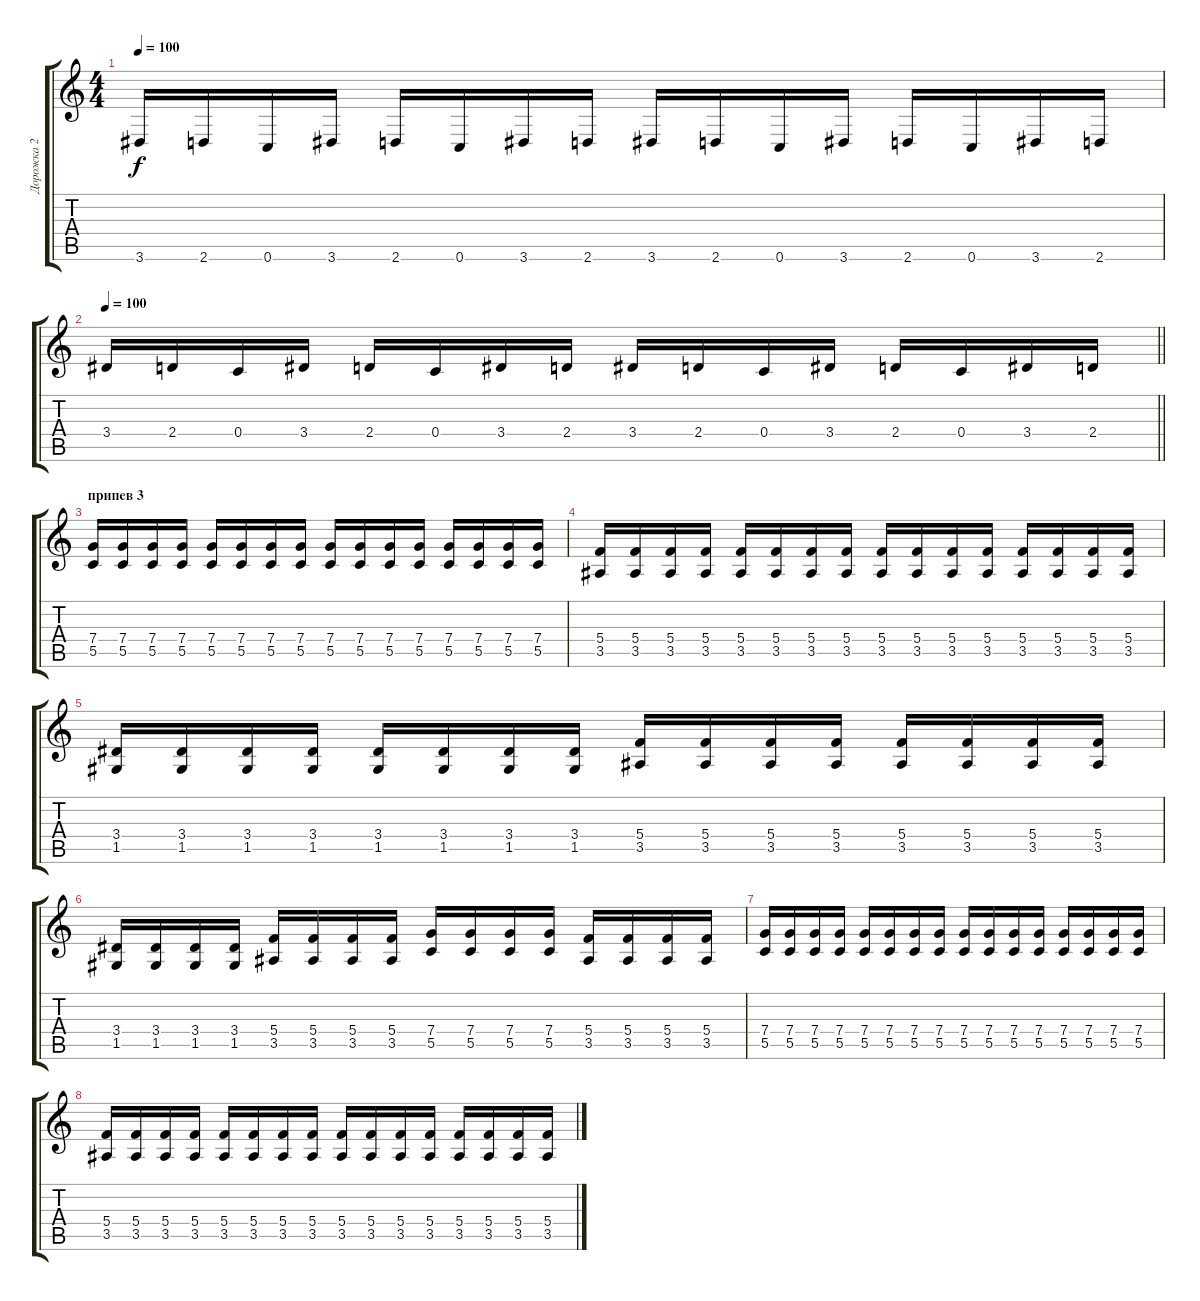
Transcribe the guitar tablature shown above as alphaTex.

\track ("Дорожка 2" "Дорожка 2") {instrument distortionguitar}
\staff {score tabs}
\tuning (D4 A3 F3 C3 G2 C2) {hide}
\ts (4 4)
\tempo 100
\clef g2
\ks c
3.6.16{dy f} 2.6.16 0.6.16 3.6.16 2.6.16 0.6.16 3.6.16 2.6.16 3.6.16 2.6.16 0.6.16 3.6.16 2.6.16 0.6.16 3.6.16 2.6.16 |
\tempo 100
\barLineRight lightlight
3.4.16 2.4.16 0.4.16 3.4.16 2.4.16 0.4.16 3.4.16 2.4.16 3.4.16 2.4.16 0.4.16 3.4.16 2.4.16 0.4.16 3.4.16 2.4.16 |
\section ("" "припев 3")
(7.4 5.5).16 (7.4 5.5).16 (7.4 5.5).16 (7.4 5.5).16 (7.4 5.5).16 (7.4 5.5).16 (7.4 5.5).16 (7.4 5.5).16 (7.4 5.5).16 (7.4 5.5).16 (7.4 5.5).16 (7.4 5.5).16 (7.4 5.5).16 (7.4 5.5).16 (7.4 5.5).16 (7.4 5.5).16 |
(5.4 3.5).16 (5.4 3.5).16 (5.4 3.5).16 (5.4 3.5).16 (5.4 3.5).16 (5.4 3.5).16 (5.4 3.5).16 (5.4 3.5).16 (5.4 3.5).16 (5.4 3.5).16 (5.4 3.5).16 (5.4 3.5).16 (5.4 3.5).16 (5.4 3.5).16 (5.4 3.5).16 (5.4 3.5).16 |
(3.4 1.5).16 (3.4 1.5).16 (3.4 1.5).16 (3.4 1.5).16 (3.4 1.5).16 (3.4 1.5).16 (3.4 1.5).16 (3.4 1.5).16 (5.4 3.5).16 (5.4 3.5).16 (5.4 3.5).16 (5.4 3.5).16 (5.4 3.5).16 (5.4 3.5).16 (5.4 3.5).16 (5.4 3.5).16 |
(3.4 1.5).16 (3.4 1.5).16 (3.4 1.5).16 (3.4 1.5).16 (5.4 3.5).16 (5.4 3.5).16 (5.4 3.5).16 (5.4 3.5).16 (7.4 5.5).16 (7.4 5.5).16 (7.4 5.5).16 (7.4 5.5).16 (5.4 3.5).16 (5.4 3.5).16 (5.4 3.5).16 (5.4 3.5).16 |
(7.4 5.5).16 (7.4 5.5).16 (7.4 5.5).16 (7.4 5.5).16 (7.4 5.5).16 (7.4 5.5).16 (7.4 5.5).16 (7.4 5.5).16 (7.4 5.5).16 (7.4 5.5).16 (7.4 5.5).16 (7.4 5.5).16 (7.4 5.5).16 (7.4 5.5).16 (7.4 5.5).16 (7.4 5.5).16 |
(5.4 3.5).16 (5.4 3.5).16 (5.4 3.5).16 (5.4 3.5).16 (5.4 3.5).16 (5.4 3.5).16 (5.4 3.5).16 (5.4 3.5).16 (5.4 3.5).16 (5.4 3.5).16 (5.4 3.5).16 (5.4 3.5).16 (5.4 3.5).16 (5.4 3.5).16 (5.4 3.5).16 (5.4 3.5).16
